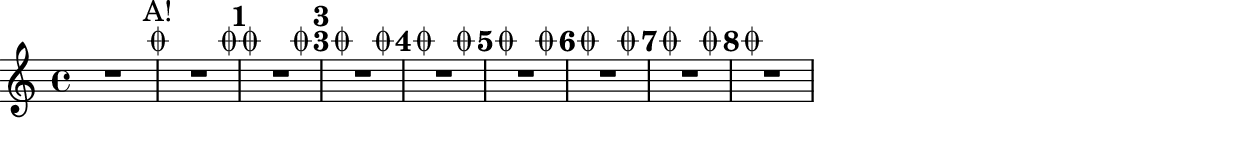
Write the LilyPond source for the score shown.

%% Generated by lilypond-book
%% Options: [exampleindent=10.16\mm,indent=0\mm,line-width=160\mm,paper-height=845.047\pt,paper-width=597.508\pt,papersize='(cons (* 597.508 pt) (* 845.047 pt))]
\include "lilypond-book-preamble.ly"


% ****************************************************************
% Start cut-&-pastable-section
% ****************************************************************

#(ly:set-option 'eps-box-padding 3.000000)



\paper {
  #(set-paper-size '(cons (* 597.508 pt) (* 845.047 pt)))
  indent = 0\mm
  line-width = 160\mm
  % offset the left padding, also add 1mm as lilypond creates cropped
  % images with a little space on the right
  line-width = #(- line-width (* mm  3.000000) (* mm 1))
}

\layout {
  
}




% ****************************************************************
% ly snippet:
% ****************************************************************
\sourcefilename "/lilypond-2.25.21/input/regression/mark-tracking-conflict-specific-coda-mark.ly"
\sourcefileline 0
\version "2.23.6"
#(ly:set-option 'warning-as-error #t)

\header {
  texidoc = "LilyPond issues warnings when @code{\\codaMark @var{n}}
conflicts with certain other simultaneous marks, and engraves only
the first.

Coda marks 1 to@tie{}3 should appear with various rehearsal marks.
Coda marks 4 to@tie{}8 should appear alone."
}

\layout {
  \context {
    \Score
    rehearsalMarkFormatter = #format-mark-numbers
  }
}

\parallelMusic upper,lower {
  R1 \codaMark 1 |
  R1 \mark "A!" |
  %% no warning

  R1 \codaMark 2 |
  R1 \mark \default |
  %% no warning

  R1 \codaMark 3 |
  R1 \mark 3 |
  %% no warning

  R1 \codaMark 4 |
  R1 \segnoMark \default |
  #(ly:expect-warning (ly:translate-cpp-warning-scheme
                       "conflict with event: `%s'") "coda-mark-event")
  #(ly:expect-warning (ly:translate-cpp-warning-scheme
                       "discarding event: `%s'") "segno-mark-event")

  R1 \codaMark 5 |
  R1 \segnoMark 9 |
  #(ly:expect-warning (ly:translate-cpp-warning-scheme
                       "conflict with event: `%s'") "coda-mark-event")
  #(ly:expect-warning (ly:translate-cpp-warning-scheme
                       "discarding event: `%s'") "segno-mark-event")

  R1 \codaMark 6 |
  R1 \codaMark \default |
  %% no warning

  R1 \codaMark 7 |
  R1 \codaMark 3 |
  #(ly:expect-warning (ly:translate-cpp-warning-scheme
                       "conflict with event: `%s'") "coda-mark-event")
  #(ly:expect-warning (ly:translate-cpp-warning-scheme
                       "discarding event: `%s'") "coda-mark-event")

  R1 \codaMark 8 |
  R1 \sectionLabel "Coda" |
  #(ly:expect-warning (ly:translate-cpp-warning-scheme
                       "conflict with event: `%s'") "coda-mark-event")
  #(ly:expect-warning (ly:translate-cpp-warning-scheme
                       "discarding event: `%s'") "section-label-event")

  R1 |
  R1 |
}

\new Staff <<
  \new Voice \upper
  \new Voice \lower
>>



% ****************************************************************
% end ly snippet
% ****************************************************************
